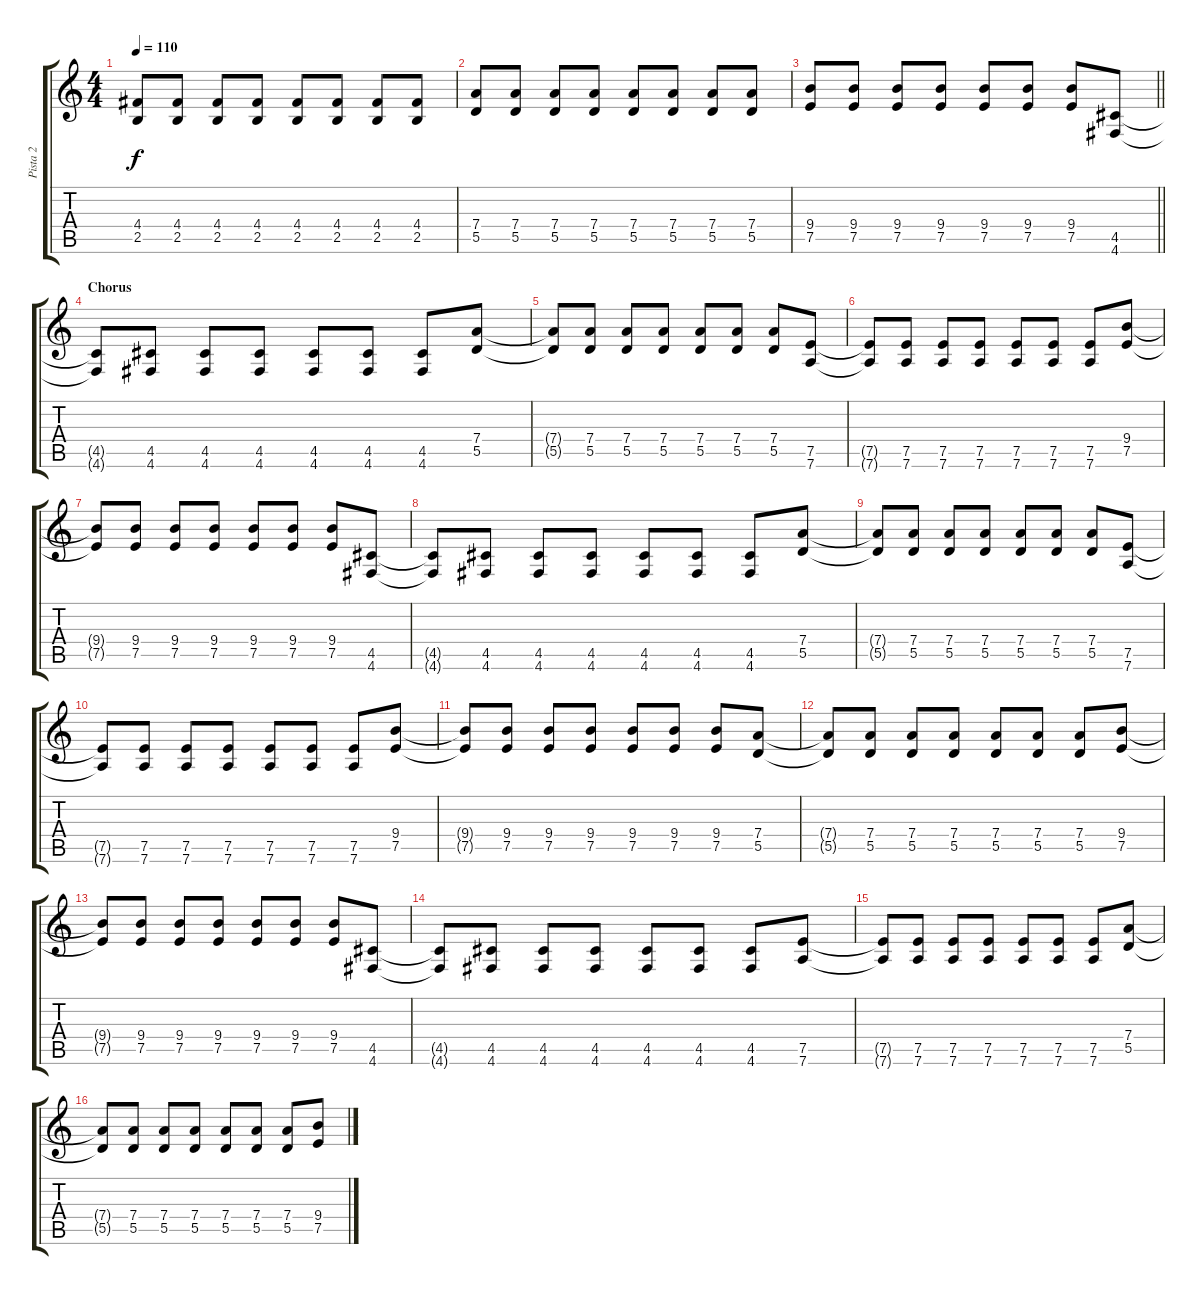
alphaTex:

\track ("Pista 2" "Pista 2") {instrument overdrivenguitar}
\staff {score tabs}
\tuning (E4 B3 G3 D3 A2 D2) {hide}
\ts (4 4)
\tempo 110
\clef g2
\ks c
(4.4 2.5).8{dy f} (4.4 2.5).8 (4.4 2.5).8 (4.4 2.5).8 (4.4 2.5).8 (4.4 2.5).8 (4.4 2.5).8 (4.4 2.5).8 |
(7.4 5.5).8 (7.4 5.5).8 (7.4 5.5).8 (7.4 5.5).8 (7.4 5.5).8 (7.4 5.5).8 (7.4 5.5).8 (7.4 5.5).8 |
\barLineRight lightlight
(9.4 7.5).8 (9.4 7.5).8 (9.4 7.5).8 (9.4 7.5).8 (9.4 7.5).8 (9.4 7.5).8 (9.4 7.5).8 (4.5 4.6).8 |
\section ("" "Chorus")
(4.5{t} 4.6{t}).8 (4.5 4.6).8 (4.5 4.6).8 (4.5 4.6).8 (4.5 4.6).8 (4.5 4.6).8 (4.5 4.6).8 (7.4 5.5).8 |
(7.4{t} 5.5{t}).8 (7.4 5.5).8 (7.4 5.5).8 (7.4 5.5).8 (7.4 5.5).8 (7.4 5.5).8 (7.4 5.5).8 (7.5 7.6).8 |
(7.5{t} 7.6{t}).8 (7.5 7.6).8 (7.5 7.6).8 (7.5 7.6).8 (7.5 7.6).8 (7.5 7.6).8 (7.5 7.6).8 (9.4 7.5).8 |
(9.4{t} 7.5{t}).8 (9.4 7.5).8 (9.4 7.5).8 (9.4 7.5).8 (9.4 7.5).8 (9.4 7.5).8 (9.4 7.5).8 (4.5 4.6).8 |
(4.5{t} 4.6{t}).8 (4.5 4.6).8 (4.5 4.6).8 (4.5 4.6).8 (4.5 4.6).8 (4.5 4.6).8 (4.5 4.6).8 (7.4 5.5).8 |
(7.4{t} 5.5{t}).8 (7.4 5.5).8 (7.4 5.5).8 (7.4 5.5).8 (7.4 5.5).8 (7.4 5.5).8 (7.4 5.5).8 (7.5 7.6).8 |
(7.5{t} 7.6{t}).8 (7.5 7.6).8 (7.5 7.6).8 (7.5 7.6).8 (7.5 7.6).8 (7.5 7.6).8 (7.5 7.6).8 (9.4 7.5).8 |
(9.4{t} 7.5{t}).8 (9.4 7.5).8 (9.4 7.5).8 (9.4 7.5).8 (9.4 7.5).8 (9.4 7.5).8 (9.4 7.5).8 (7.4 5.5).8 |
(7.4{t} 5.5{t}).8 (7.4 5.5).8 (7.4 5.5).8 (7.4 5.5).8 (7.4 5.5).8 (7.4 5.5).8 (7.4 5.5).8 (9.4 7.5).8 |
(9.4{t} 7.5{t}).8 (9.4 7.5).8 (9.4 7.5).8 (9.4 7.5).8 (9.4 7.5).8 (9.4 7.5).8 (9.4 7.5).8 (4.5 4.6).8 |
(4.5{t} 4.6{t}).8 (4.5 4.6).8 (4.5 4.6).8 (4.5 4.6).8 (4.5 4.6).8 (4.5 4.6).8 (4.5 4.6).8 (7.5 7.6).8 |
(7.5{t} 7.6{t}).8 (7.5 7.6).8 (7.5 7.6).8 (7.5 7.6).8 (7.5 7.6).8 (7.5 7.6).8 (7.5 7.6).8 (7.4 5.5).8 |
(7.4{t} 5.5{t}).8 (7.4 5.5).8 (7.4 5.5).8 (7.4 5.5).8 (7.4 5.5).8 (7.4 5.5).8 (7.4 5.5).8 (9.4 7.5).8
